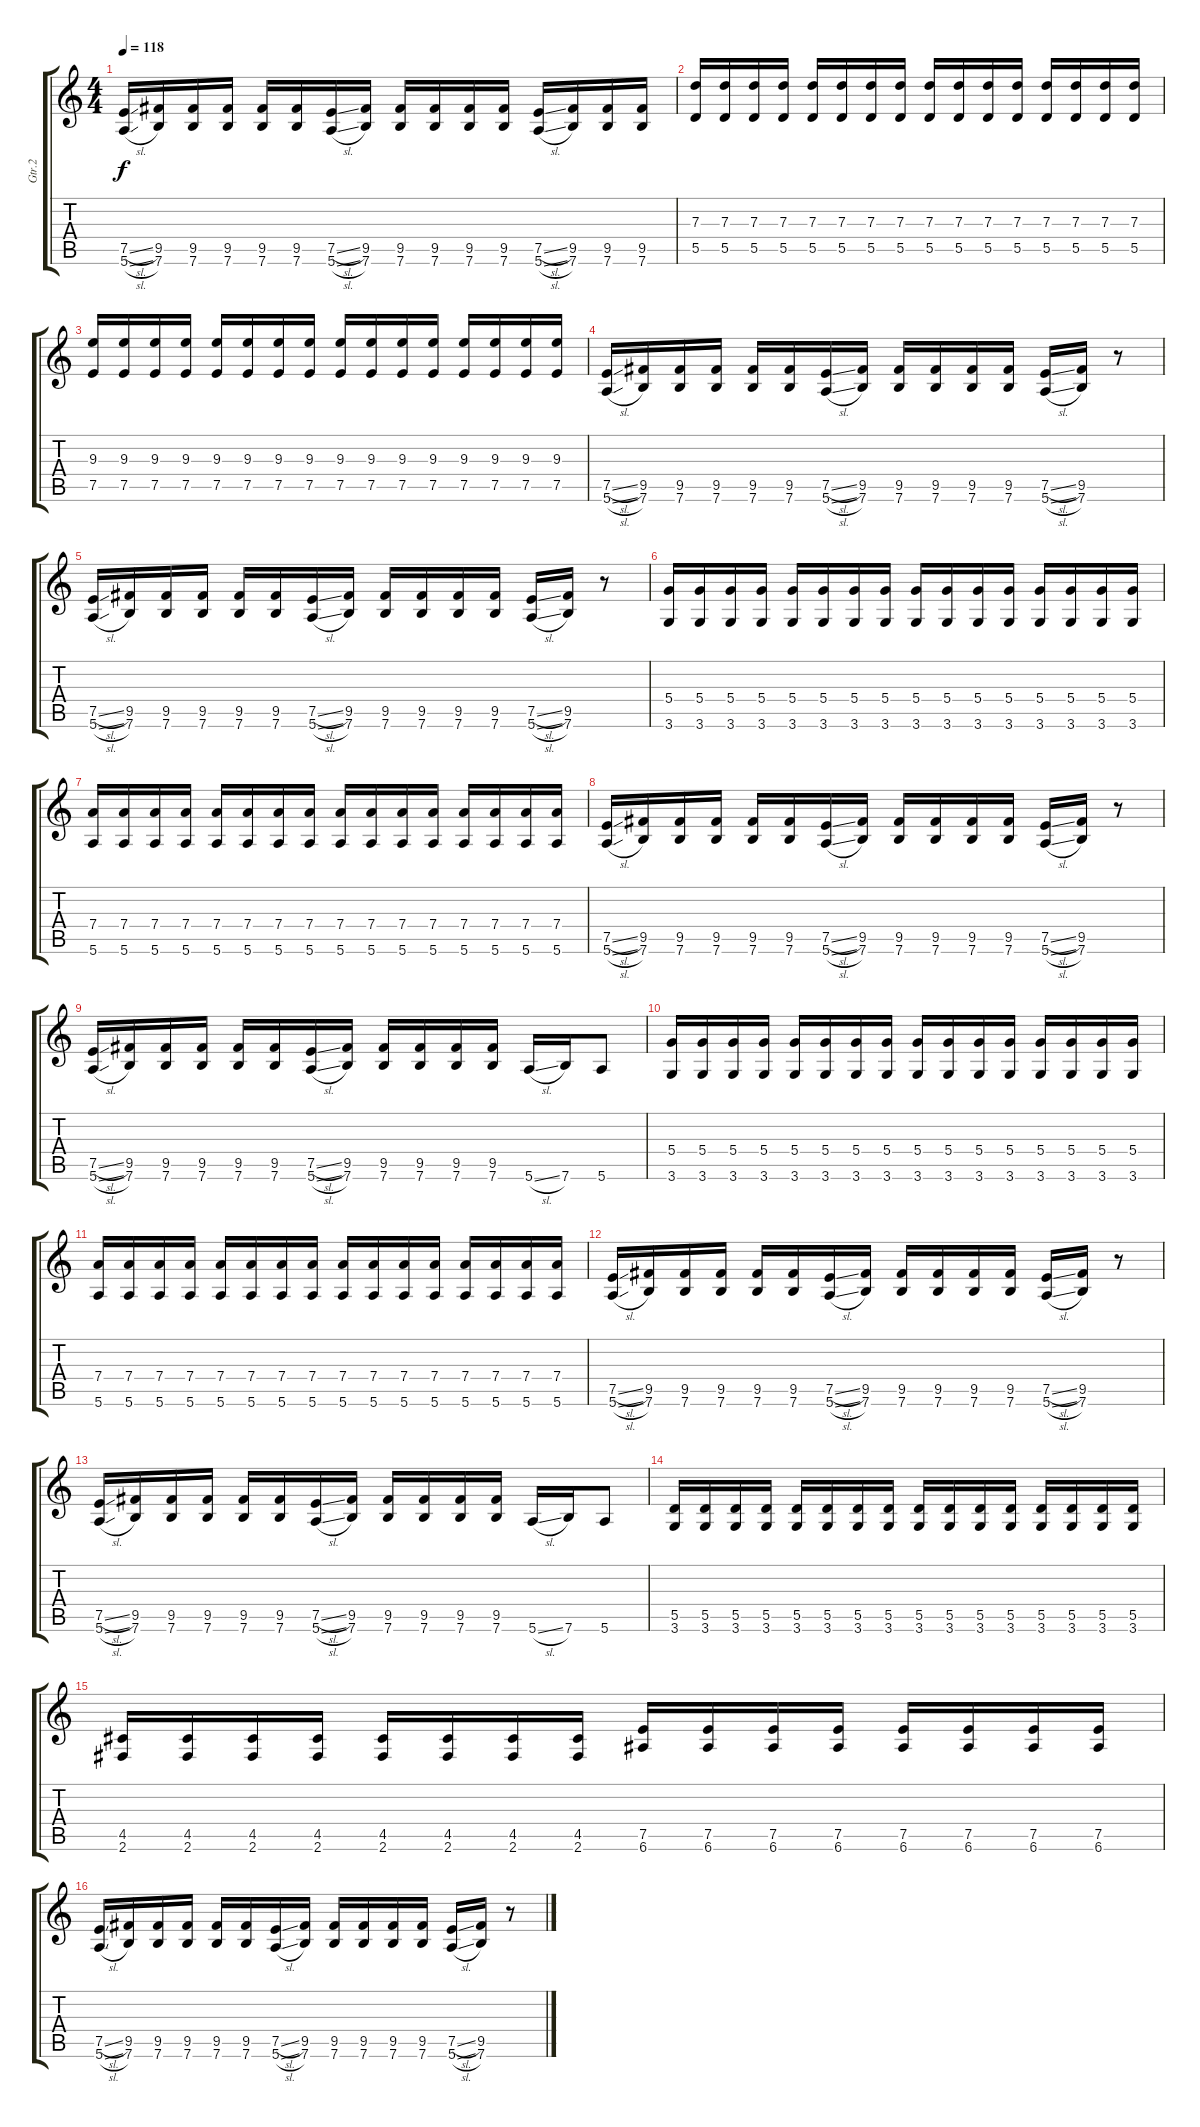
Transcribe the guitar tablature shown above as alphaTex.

\track ("Gtr.2" "Gtr.2") {instrument overdrivenguitar}
\staff {score tabs}
\tuning (E4 B3 G3 D3 A2 E2) {hide}
\ts (4 4)
\tempo 118
\clef g2
\ks c
(7.5{sl} 5.6{sl}).16{dy f} (9.5 7.6).16 (9.5 7.6).16 (9.5 7.6).16 (9.5 7.6).16 (9.5 7.6).16 (7.5{sl} 5.6{sl}).16 (9.5 7.6).16 (9.5 7.6).16 (9.5 7.6).16 (9.5 7.6).16 (9.5 7.6).16 (7.5{sl} 5.6{sl}).16 (9.5 7.6).16 (9.5 7.6).16 (9.5 7.6).16 |
(7.3 5.5).16 (7.3 5.5).16 (7.3 5.5).16 (7.3 5.5).16 (7.3 5.5).16 (7.3 5.5).16 (7.3 5.5).16 (7.3 5.5).16 (7.3 5.5).16 (7.3 5.5).16 (7.3 5.5).16 (7.3 5.5).16 (7.3 5.5).16 (7.3 5.5).16 (7.3 5.5).16 (7.3 5.5).16 |
(9.3 7.5).16 (9.3 7.5).16 (9.3 7.5).16 (9.3 7.5).16 (9.3 7.5).16 (9.3 7.5).16 (9.3 7.5).16 (9.3 7.5).16 (9.3 7.5).16 (9.3 7.5).16 (9.3 7.5).16 (9.3 7.5).16 (9.3 7.5).16 (9.3 7.5).16 (9.3 7.5).16 (9.3 7.5).16 |
(7.5{sl} 5.6{sl}).16 (9.5 7.6).16 (9.5 7.6).16 (9.5 7.6).16 (9.5 7.6).16 (9.5 7.6).16 (7.5{sl} 5.6{sl}).16 (9.5 7.6).16 (9.5 7.6).16 (9.5 7.6).16 (9.5 7.6).16 (9.5 7.6).16 (7.5{sl} 5.6{sl}).16 (9.5 7.6).16 r.8 |
(7.5{sl} 5.6{sl}).16 (9.5 7.6).16 (9.5 7.6).16 (9.5 7.6).16 (9.5 7.6).16 (9.5 7.6).16 (7.5{sl} 5.6{sl}).16 (9.5 7.6).16 (9.5 7.6).16 (9.5 7.6).16 (9.5 7.6).16 (9.5 7.6).16 (7.5{sl} 5.6{sl}).16 (9.5 7.6).16 r.8 |
(5.4 3.6).16 (5.4 3.6).16 (5.4 3.6).16 (5.4 3.6).16 (5.4 3.6).16 (5.4 3.6).16 (5.4 3.6).16 (5.4 3.6).16 (5.4 3.6).16 (5.4 3.6).16 (5.4 3.6).16 (5.4 3.6).16 (5.4 3.6).16 (5.4 3.6).16 (5.4 3.6).16 (5.4 3.6).16 |
(7.4 5.6).16 (7.4 5.6).16 (7.4 5.6).16 (7.4 5.6).16 (7.4 5.6).16 (7.4 5.6).16 (7.4 5.6).16 (7.4 5.6).16 (7.4 5.6).16 (7.4 5.6).16 (7.4 5.6).16 (7.4 5.6).16 (7.4 5.6).16 (7.4 5.6).16 (7.4 5.6).16 (7.4 5.6).16 |
(7.5{sl} 5.6{sl}).16 (9.5 7.6).16 (9.5 7.6).16 (9.5 7.6).16 (9.5 7.6).16 (9.5 7.6).16 (7.5{sl} 5.6{sl}).16 (9.5 7.6).16 (9.5 7.6).16 (9.5 7.6).16 (9.5 7.6).16 (9.5 7.6).16 (7.5{sl} 5.6{sl}).16 (9.5 7.6).16 r.8 |
(7.5{sl} 5.6{sl}).16 (9.5 7.6).16 (9.5 7.6).16 (9.5 7.6).16 (9.5 7.6).16 (9.5 7.6).16 (7.5{sl} 5.6{sl}).16 (9.5 7.6).16 (9.5 7.6).16 (9.5 7.6).16 (9.5 7.6).16 (9.5 7.6).16 5.6{sl}.16 7.6.16 5.6.8 |
(5.4 3.6).16 (5.4 3.6).16 (5.4 3.6).16 (5.4 3.6).16 (5.4 3.6).16 (5.4 3.6).16 (5.4 3.6).16 (5.4 3.6).16 (5.4 3.6).16 (5.4 3.6).16 (5.4 3.6).16 (5.4 3.6).16 (5.4 3.6).16 (5.4 3.6).16 (5.4 3.6).16 (5.4 3.6).16 |
(7.4 5.6).16 (7.4 5.6).16 (7.4 5.6).16 (7.4 5.6).16 (7.4 5.6).16 (7.4 5.6).16 (7.4 5.6).16 (7.4 5.6).16 (7.4 5.6).16 (7.4 5.6).16 (7.4 5.6).16 (7.4 5.6).16 (7.4 5.6).16 (7.4 5.6).16 (7.4 5.6).16 (7.4 5.6).16 |
(7.5{sl} 5.6{sl}).16 (9.5 7.6).16 (9.5 7.6).16 (9.5 7.6).16 (9.5 7.6).16 (9.5 7.6).16 (7.5{sl} 5.6{sl}).16 (9.5 7.6).16 (9.5 7.6).16 (9.5 7.6).16 (9.5 7.6).16 (9.5 7.6).16 (7.5{sl} 5.6{sl}).16 (9.5 7.6).16 r.8 |
(7.5{sl} 5.6{sl}).16 (9.5 7.6).16 (9.5 7.6).16 (9.5 7.6).16 (9.5 7.6).16 (9.5 7.6).16 (7.5{sl} 5.6{sl}).16 (9.5 7.6).16 (9.5 7.6).16 (9.5 7.6).16 (9.5 7.6).16 (9.5 7.6).16 5.6{sl}.16 7.6.16 5.6.8 |
(5.5 3.6).16 (5.5 3.6).16 (5.5 3.6).16 (5.5 3.6).16 (5.5 3.6).16 (5.5 3.6).16 (5.5 3.6).16 (5.5 3.6).16 (5.5 3.6).16 (5.5 3.6).16 (5.5 3.6).16 (5.5 3.6).16 (5.5 3.6).16 (5.5 3.6).16 (5.5 3.6).16 (5.5 3.6).16 |
(4.5 2.6).16 (4.5 2.6).16 (4.5 2.6).16 (4.5 2.6).16 (4.5 2.6).16 (4.5 2.6).16 (4.5 2.6).16 (4.5 2.6).16 (7.5 6.6).16 (7.5 6.6).16 (7.5 6.6).16 (7.5 6.6).16 (7.5 6.6).16 (7.5 6.6).16 (7.5 6.6).16 (7.5 6.6).16 |
(7.5{sl} 5.6{sl}).16 (9.5 7.6).16 (9.5 7.6).16 (9.5 7.6).16 (9.5 7.6).16 (9.5 7.6).16 (7.5{sl} 5.6{sl}).16 (9.5 7.6).16 (9.5 7.6).16 (9.5 7.6).16 (9.5 7.6).16 (9.5 7.6).16 (7.5{sl} 5.6{sl}).16 (9.5 7.6).16 r.8
